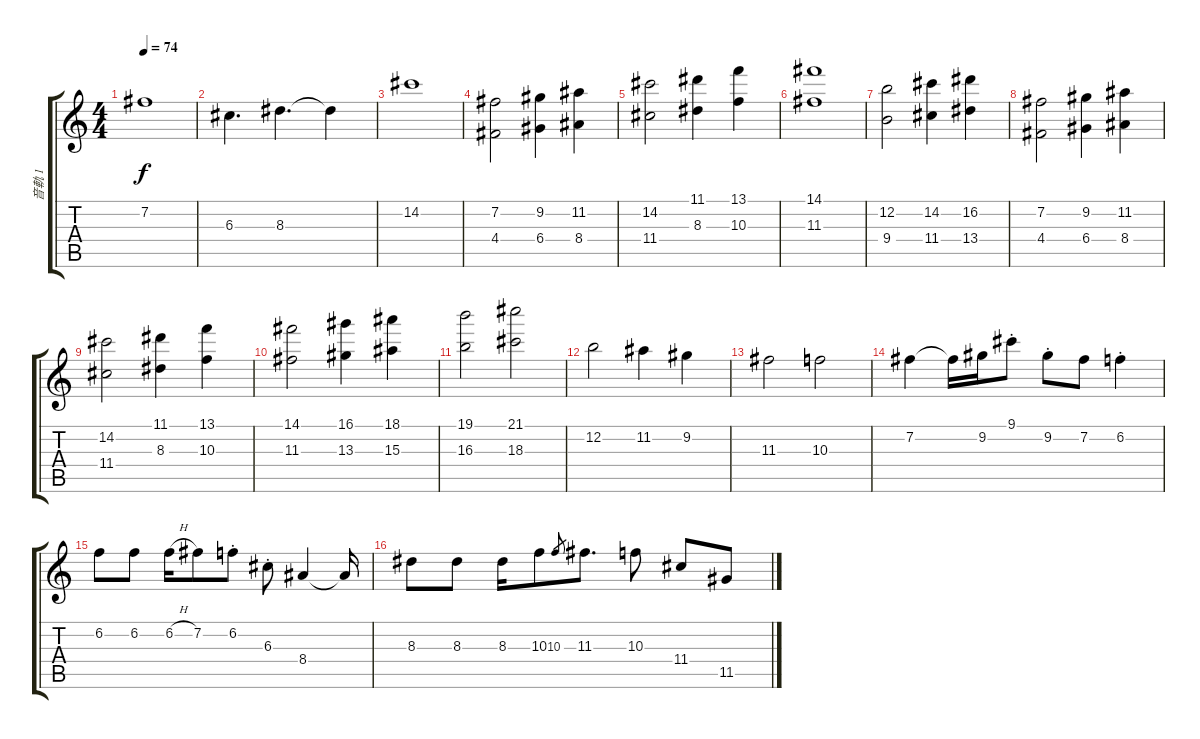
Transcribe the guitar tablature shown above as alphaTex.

\track ("音軌 1" "音軌 1") {instrument electricguitarjazz}
\staff {score tabs}
\tuning (E4 B3 G3 D3 A2 E2) {hide}
\ts (4 4)
\tempo 74
\clef g2
\ks c
7.2.1{dy f} |
6.3.4{d} 8.3.4{d} 8.3{t}.4 |
14.2.1 |
(7.2 4.4).2 (9.2 6.4).4 (11.2 8.4).4 |
(14.2 11.4).2 (11.1 8.3).4 (13.1 10.3).4 |
(14.1 11.3).1 |
(12.2 9.4).2 (14.2 11.4).4 (16.2 13.4).4 |
(7.2 4.4).2 (9.2 6.4).4 (11.2 8.4).4 |
(14.2 11.4).2 (11.1 8.3).4 (13.1 10.3).4 |
(14.1 11.3).2 (16.1 13.3).4 (18.1 15.3).4 |
(19.1 16.3).2 (21.1 18.3).2 |
12.2.2 11.2.4 9.2.4 |
11.3.2 10.3.2 |
7.2.4{instrument electricguitarjazz} 7.2{t}.16 9.2.16 9.1{st}.8 9.2{st}.8 7.2.8 6.2{st}.4 |
6.2.8 6.2.8 6.2{h}.16 7.2.8 6.2{st}.8 6.3{st}.8 8.4.4 8.4{t}.16 |
8.3.8 8.3.8 8.3.16 10.3.8 10.3.8{gr} 11.3.8{d} 10.3.8 11.4.8 11.5.8
